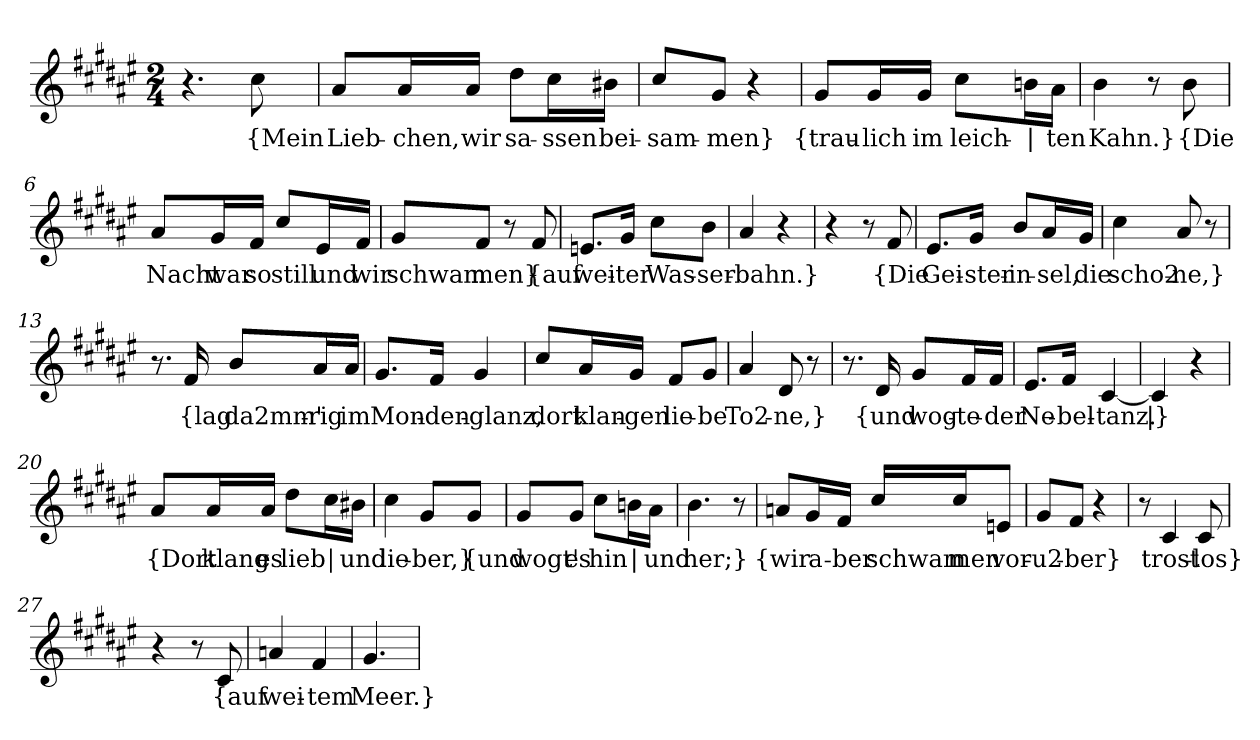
**kern	**text
*part1	*part1
*staff1	*staff1
*clefG2	*
*k[f#c#g#d#a#e#]	*
*M2/4	*
=1	=1
4.r	.
!	!LO:LY:b
8cc#\	{Mein
=2	=2
!	!LO:LY:b
8a#/L	Lieb-
!	!LO:LY:b
16a#/L	-chen,
!	!LO:LY:b
16a#/JJ	wir
!	!LO:LY:b
8dd#\L	sa-
!	!LO:LY:b
16cc#\L	-ssen
!	!LO:LY:b
16b#X\JJ	bei-
=3	=3
!	!LO:LY:b
8cc#/L	-sam-
!	!LO:LY:b
8g#/J	-men}
4r	.
=4	=4
!	!LO:LY:b
8g#/L	{trau-
!	!LO:LY:b
16g#/L	-lich
!	!LO:LY:b
16g#/JJ	im
!	!LO:LY:b
8cc#\L	leich-
!	!LO:LY:b
16bn\L	|
!	!LO:LY:b
16a#\JJ	-ten
=5	=5
!	!LO:LY:b
4b\	Kahn.}
8r	.
!	!LO:LY:b
8b\	{Die
!!LO:LB:g=z
=6	=6
!	!LO:LY:b
8a#/L	Nacht
!	!LO:LY:b
16g#/L	war
!	!LO:LY:b
16f#/JJ	so
!	!LO:LY:b
8cc#/L	still
!	!LO:LY:b
16e#/L	und
!	!LO:LY:b
16f#/JJ	wir
=7	=7
!	!LO:LY:b
8g#/L	schwam-
!	!LO:LY:b
8f#/J	-men}
8r	.
!	!LO:LY:b
8f#/	{auf
=8	=8
!	!LO:LY:b
8.en/L	wei-
!	!LO:LY:b
16g#/Jk	-ter
!	!LO:LY:b
8cc#\L	Was-
!	!LO:LY:b
8b\J	-ser-
=9	=9
!	!LO:LY:b
4a#/	bahn.}
4r	.
=10	=10
4r	.
8r	.
!	!LO:LY:b
8f#/	{Die
!!LO:LB:g=z
=11	=11
!	!LO:LY:b
8.e#/L	Gei-
!	!LO:LY:b
16g#/Jk	-ster-
!	!LO:LY:b
8b/L	-in-
!	!LO:LY:b
16a#/L	-sel,
!	!LO:LY:b
16g#/JJ	die
=12	=12
!	!LO:LY:b
4cc#\	scho2-
!	!LO:LY:b
8a#/	-ne,}
8r	.
=13	=13
8.r	.
!	!LO:LY:b
16f#/	{lag
!	!LO:LY:b
8b/L	da2mm'-
!	!LO:LY:b
16a#/L	-rig
!	!LO:LY:b
16a#/JJ	im
=14	=14
!	!LO:LY:b
8.g#/L	Mon-
!	!LO:LY:b
16f#/Jk	-den-
!	!LO:LY:b
4g#/	-glanz,
!!LO:LB:g=z
=15	=15
!	!LO:LY:b
8cc#/L	dort
!	!LO:LY:b
16a#/L	klan-
!	!LO:LY:b
16g#/JJ	-gen
!	!LO:LY:b
8f#/L	lie-
!	!LO:LY:b
8g#/J	-be
=16	=16
!	!LO:LY:b
4a#/	To2-
!	!LO:LY:b
8d#/	-ne,}
8r	.
=17	=17
8.r	.
!	!LO:LY:b
16d#/	{und
!	!LO:LY:b
8g#/L	wog-
!	!LO:LY:b
16f#/L	-te-
!	!LO:LY:b
16f#/JJ	-der
=18	=18
!	!LO:LY:b
8.e#/L	Ne-
!	!LO:LY:b
16f#/Jk	-bel-
!	!LO:LY:b
[4c#/	-tanz.
=19	=19
!	!LO:LY:b
4c#/]	|}
4r	.
!!LO:LB:g=z
=20	=20
!	!LO:LY:b
8a#/L	{Dort
!	!LO:LY:b
16a#/L	klang
!	!LO:LY:b
16a#/JJ	es
!	!LO:LY:b
8dd#\L	lieb
!	!LO:LY:b
16cc#\L	|
!	!LO:LY:b
16b#X\JJ	und
=21	=21
!	!LO:LY:b
4cc#\	lie-
!	!LO:LY:b
8g#/L	-ber,}
!	!LO:LY:b
8g#/J	{und
=22	=22
!	!LO:LY:b
8g#/L	wogt'
!	!LO:LY:b
8g#/J	es
!	!LO:LY:b
8cc#\L	hin
!	!LO:LY:b
16bn\L	|
!	!LO:LY:b
16a#\JJ	und
=23	=23
!	!LO:LY:b
4.b\	her;}
8r	.
=24	=24
!	!LO:LY:b
8an/L	{wir
!	!LO:LY:b
16g#/L	a-
!	!LO:LY:b
16f#/JJ	-ber
!	!LO:LY:b
16cc#/LL	schwam-
!	!LO:LY:b
16cc#/J	-men
!	!LO:LY:b
8en/J	vor-
!!LO:LB:g=z
=25	=25
!	!LO:LY:b
8g#/L	-u2-
!	!LO:LY:b
8f#/J	-ber}
4r	.
=26	=26
8r	.
!	!LO:LY:b
4c#/	trost-
!	!LO:LY:b
8c#/	-los}
=27	=27
4r	.
8r	.
!	!LO:LY:b
8c#/	{auf
=28	=28
!	!LO:LY:b
4an/	wei-
!	!LO:LY:b
4f#/	-tem
=29	=29
!	!LO:LY:b
4.g#/	Meer.}
=	=
*-	*-
